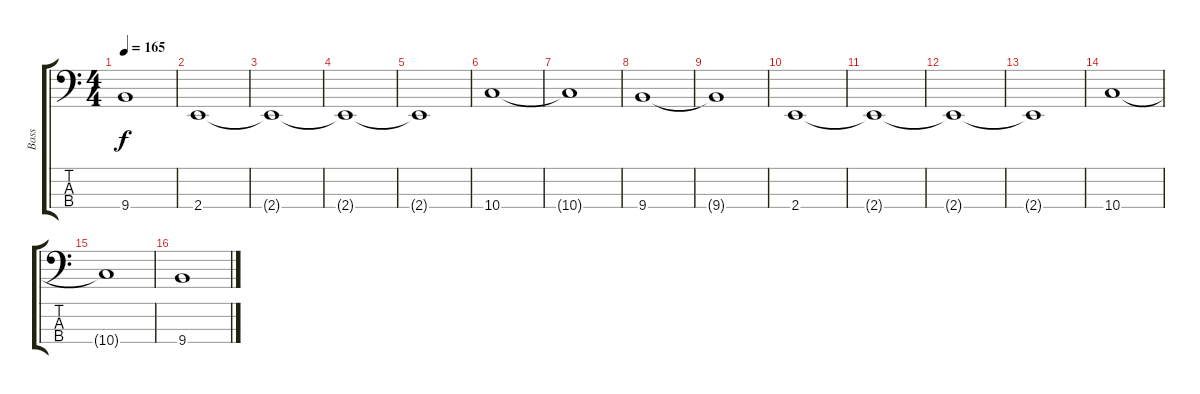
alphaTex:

\track ("Bass" "Bass") {instrument electricbasspick}
\staff {score tabs}
\tuning (G2 D2 A1 D1) {hide}
\ts (4 4)
\tempo 165
\clef f4
\ks c
9.4{t}.1{dy f} |
2.4.1 |
2.4{t}.1 |
2.4{t}.1 |
2.4{t}.1 |
10.4.1 |
10.4{t}.1 |
9.4.1 |
9.4{t}.1 |
2.4.1 |
2.4{t}.1 |
2.4{t}.1 |
2.4{t}.1 |
10.4.1 |
10.4{t}.1 |
9.4.1
